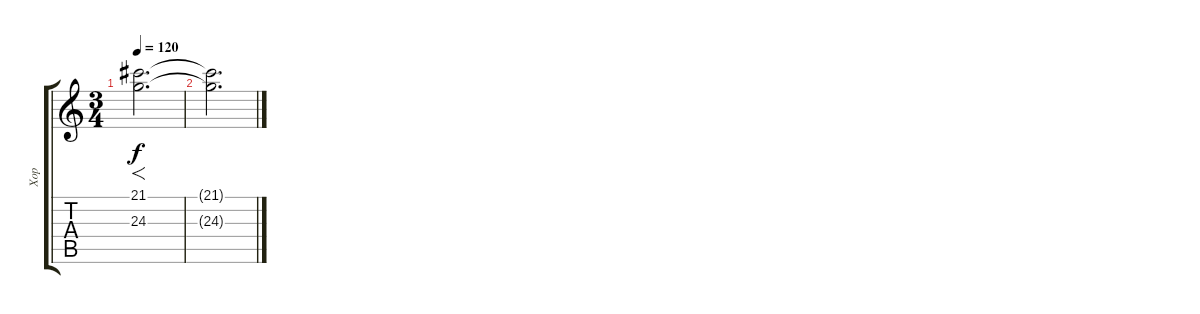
\track ("Хор" "Хор") {instrument choiraahs}
\staff {score tabs}
\tuning (E4 B3 G3 D3 A2 E2) {hide}
\ts (3 4)
\tempo 120
\clef g2
\ks c
(21.1 24.3).2{f d dy f} |
(21.1{t} 24.3{t}).2{d}
